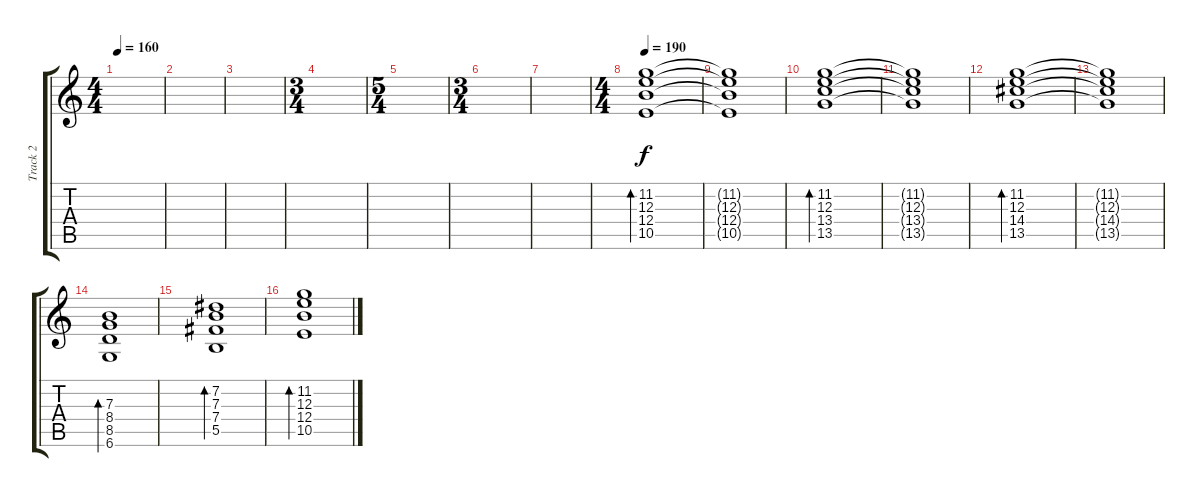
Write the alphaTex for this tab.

\track ("Track 2" "Track 2") {instrument distortionguitar}
\staff {score tabs}
\tuning (Db4 Ab3 E3 B2 Gb2 Db2) {hide}
\ts (4 4)
\tempo 160
\clef g2
\ks c
|
|
|
\ts (3 4)
|
\ts (5 4)
|
\ts (3 4)
|
|
\ts (4 4)
\tempo 190
(11.2 12.3 12.4 10.5).1{bd 60 instrument acousticguitarsteel} |
(11.2{t} 12.3{t} 12.4{t} 10.5{t}).1 |
(11.2 12.3 13.4 13.5).1{bd 60} |
(11.2{t} 12.3{t} 13.4{t} 13.5{t}).1 |
(11.2 12.3 14.4 13.5).1{bd 60} |
(11.2{t} 12.3{t} 14.4{t} 13.5{t}).1 |
(7.3 8.4 8.5 6.6).1{bd 60} |
(7.2 7.3 7.4 5.5).1{bd 60} |
(11.2 12.3 12.4 10.5).1{bd 60 instrument acousticguitarsteel}
